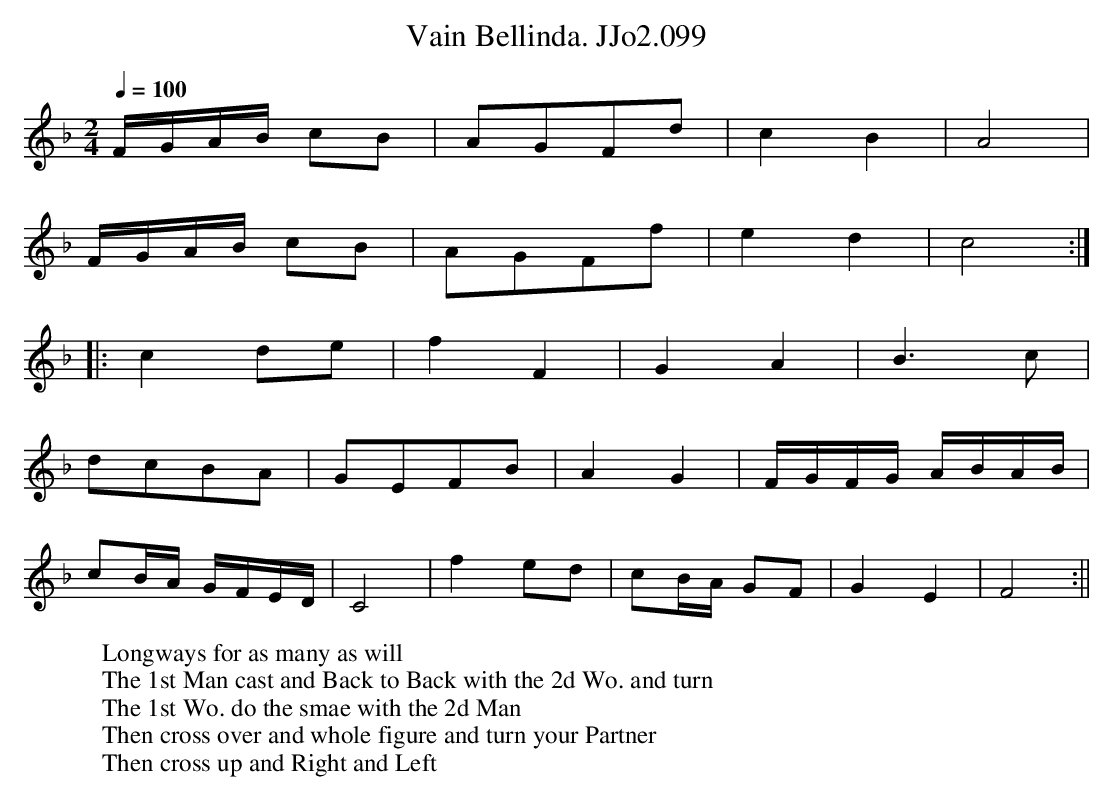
X:1
T:Vain Bellinda. JJo2.099
W: Longways for as many as will
M:2/4
L:1/8
Q:1/4=100
K:F
F/G/A/B/ cB | AGFd | c2B2 | A4 |
F/G/A/B/ cB | AGFf | e2d2 | c4 :|
|: c2de | f2F2 | G2 A2 | B3c |
dcBA | GEFB | A2 G2 | F/G/F/G/ A/B/A/B/ |
cB/A/ G/F/E/D/ | C4 | f2 ed | cB/A/ GF | G2 E2 | F4 :||
W:The 1st Man cast and Back to Back with the 2d Wo. and turn
W:The 1st Wo. do the smae with the 2d Man
W:Then cross over and whole figure and turn your Partner
W:Then cross up and Right and Left
